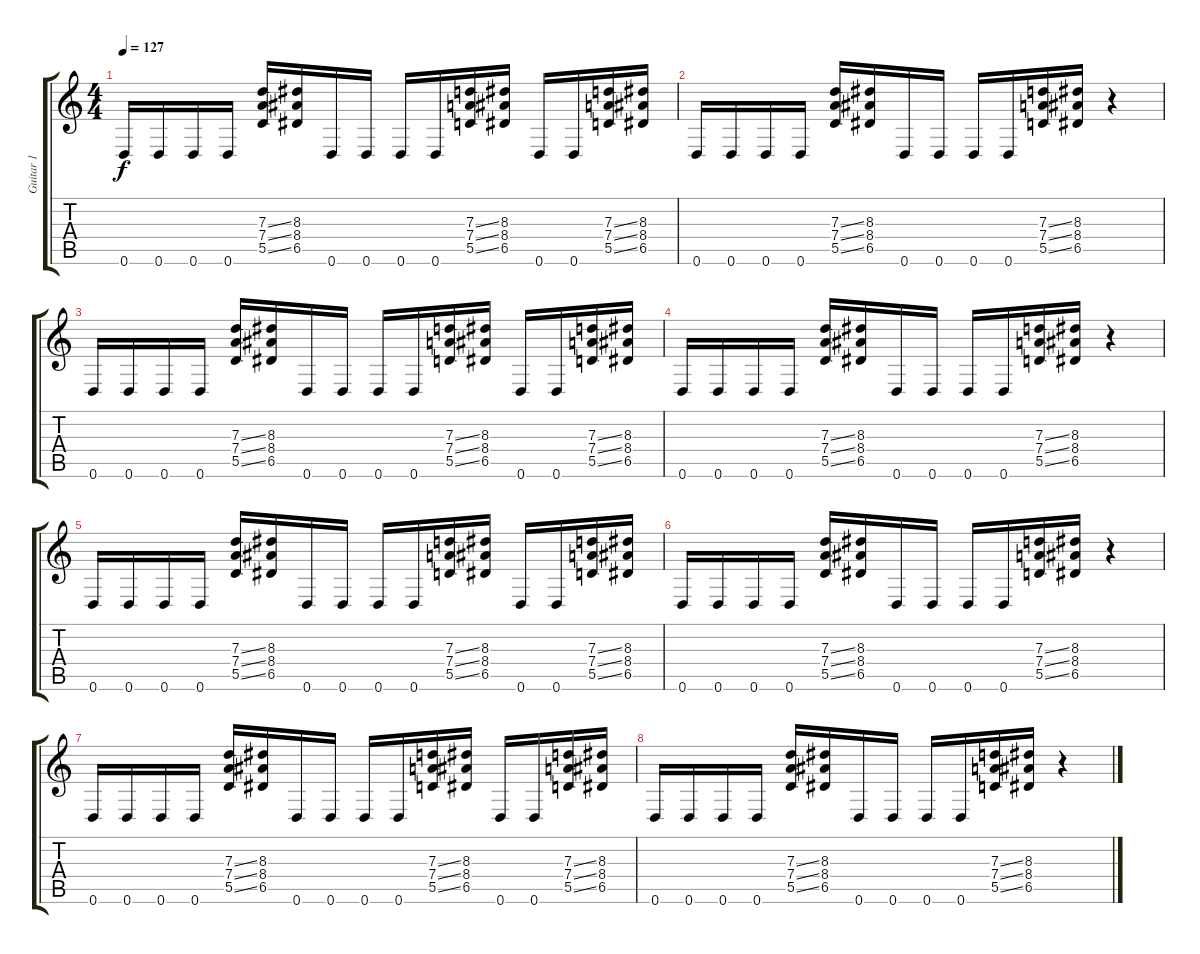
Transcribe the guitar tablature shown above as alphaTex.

\track ("Guitar 1" "Guitar 1") {instrument distortionguitar}
\staff {score tabs}
\tuning (E4 B3 G3 D3 A2 D2) {hide}
\ts (4 4)
\tempo 127
\clef g2
\ks c
0.6.16{dy f} 0.6.16 0.6.16 0.6.16 (7.3{ss} 7.4{ss} 5.5{ss}).16 (8.3 8.4 6.5).16 0.6.16 0.6.16 0.6.16 0.6.16 (7.3{ss} 7.4{ss} 5.5{ss}).16 (8.3 8.4 6.5).16 0.6.16 0.6.16 (7.3{ss} 7.4{ss} 5.5{ss}).16 (8.3 8.4 6.5).16 |
0.6.16 0.6.16 0.6.16 0.6.16 (7.3{ss} 7.4{ss} 5.5{ss}).16 (8.3 8.4 6.5).16 0.6.16 0.6.16 0.6.16 0.6.16 (7.3{ss} 7.4{ss} 5.5{ss}).16 (8.3 8.4 6.5).16 r.4 |
0.6.16 0.6.16 0.6.16 0.6.16 (7.3{ss} 7.4{ss} 5.5{ss}).16 (8.3 8.4 6.5).16 0.6.16 0.6.16 0.6.16 0.6.16 (7.3{ss} 7.4{ss} 5.5{ss}).16 (8.3 8.4 6.5).16 0.6.16 0.6.16 (7.3{ss} 7.4{ss} 5.5{ss}).16 (8.3 8.4 6.5).16 |
0.6.16 0.6.16 0.6.16 0.6.16 (7.3{ss} 7.4{ss} 5.5{ss}).16 (8.3 8.4 6.5).16 0.6.16 0.6.16 0.6.16 0.6.16 (7.3{ss} 7.4{ss} 5.5{ss}).16 (8.3 8.4 6.5).16 r.4 |
0.6.16 0.6.16 0.6.16 0.6.16 (7.3{ss} 7.4{ss} 5.5{ss}).16 (8.3 8.4 6.5).16 0.6.16 0.6.16 0.6.16 0.6.16 (7.3{ss} 7.4{ss} 5.5{ss}).16 (8.3 8.4 6.5).16 0.6.16 0.6.16 (7.3{ss} 7.4{ss} 5.5{ss}).16 (8.3 8.4 6.5).16 |
0.6.16 0.6.16 0.6.16 0.6.16 (7.3{ss} 7.4{ss} 5.5{ss}).16 (8.3 8.4 6.5).16 0.6.16 0.6.16 0.6.16 0.6.16 (7.3{ss} 7.4{ss} 5.5{ss}).16 (8.3 8.4 6.5).16 r.4 |
0.6.16 0.6.16 0.6.16 0.6.16 (7.3{ss} 7.4{ss} 5.5{ss}).16 (8.3 8.4 6.5).16 0.6.16 0.6.16 0.6.16 0.6.16 (7.3{ss} 7.4{ss} 5.5{ss}).16 (8.3 8.4 6.5).16 0.6.16 0.6.16 (7.3{ss} 7.4{ss} 5.5{ss}).16 (8.3 8.4 6.5).16 |
0.6.16 0.6.16 0.6.16 0.6.16 (7.3{ss} 7.4{ss} 5.5{ss}).16 (8.3 8.4 6.5).16 0.6.16 0.6.16 0.6.16 0.6.16 (7.3{ss} 7.4{ss} 5.5{ss}).16 (8.3 8.4 6.5).16 r.4
